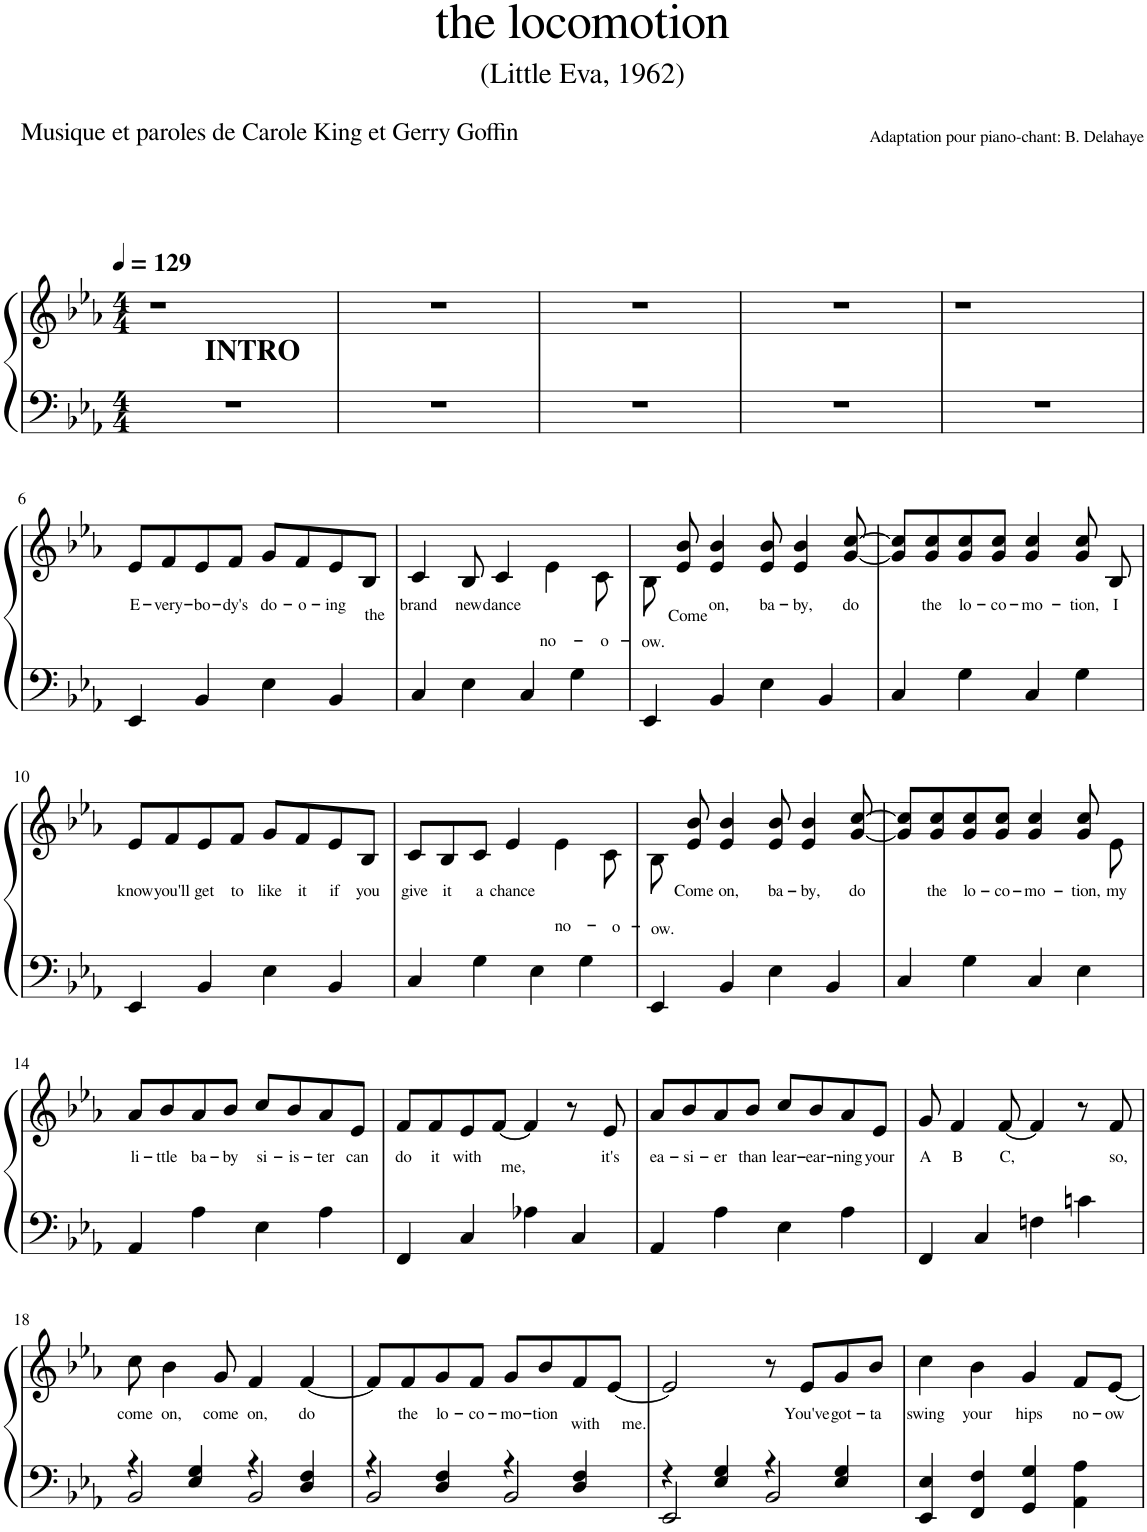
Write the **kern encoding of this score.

**kern	**kern	**text
*part1	*part1	*part1
*staff2	*staff1	*staff1
*I"Piano	*	*
*I'Pno	*	*
*clefF4	*clefG2	*
*k[b-e-a-]	*k[b-e-a-]	*
*M4/4	*M4/4	*
=1	=1	=1
!LO:TX:a:B:t=INTRO	!	!
1r	1r	.
=2	=2	=2
1r	1r	.
=3	=3	=3
1r	1r	.
=4	=4	=4
1r	1r	.
=5	=5	=5
1r	1r	.
!!LO:LB:g=z
=6	=6	=6
!	!	!LO:LY:b
4EE-/	8e-/L	E-
!	!	!LO:LY:b
.	8f/	-very-
!	!	!LO:LY:b
4BB-/	8e-/	-bo-
!	!	!LO:LY:b
.	8f/J	-dy's
!	!	!LO:LY:b
4E-\	8g/L	do-
!	!	!LO:LY:b
.	8f/	-o-
!	!	!LO:LY:b
4BB-/	8e-/	-ing
!	!	!LO:LY:b
.	8B-/J	the
=7	=7	=7
!	!	!LO:LY:b
4C/	4c/	brand
!	!	!LO:LY:b
4E-\	8B-/	new
!	!	!LO:LY:b
.	4c/	dance
4C/	.	.
!	!	!LO:LY:b
.	4e-\	no-
4G\	.	.
!	!	!LO:LY:b
.	8c\	-o-
=8	=8	=8
!	!	!LO:LY:b
4EE-/	8B-\	-ow.
!	!	!LO:LY:b
.	8e-/ 8b-/	Come
!	!	!LO:LY:b
4BB-/	4e-/ 4b-/	on,
!	!	!LO:LY:b
4E-\	8e-/ 8b-/	ba-
!	!	!LO:LY:b
.	4e-/ 4b-/	-by,
4BB-/	.	.
!	!	!LO:LY:b
.	[8g/ [8cc/	do
=9	=9	=9
4C/	8g/] 8cc/]L	.
!	!	!LO:LY:b
.	8g/ 8cc/	the
!	!	!LO:LY:b
4G\	8g/ 8cc/	lo-
!	!	!LO:LY:b
.	8g/ 8cc/J	-co-
!	!	!LO:LY:b
4C/	4g/ 4cc/	-mo-
!	!	!LO:LY:b
4G\	8g/ 8cc/	-tion,
!	!	!LO:LY:b
.	8B-/	I
!!LO:LB:g=z
=10	=10	=10
!	!	!LO:LY:b
4EE-/	8e-/L	know
!	!	!LO:LY:b
.	8f/	you'll
!	!	!LO:LY:b
4BB-/	8e-/	get
!	!	!LO:LY:b
.	8f/J	to
!	!	!LO:LY:b
4E-\	8g/L	like
!	!	!LO:LY:b
.	8f/	it
!	!	!LO:LY:b
4BB-/	8e-/	if
!	!	!LO:LY:b
.	8B-/J	you
=11	=11	=11
!	!	!LO:LY:b
4C/	8c/L	give
!	!	!LO:LY:b
.	8B-/	it
!	!	!LO:LY:b
4G\	8c/J	a
!	!	!LO:LY:b
.	4e-/	chance
4E-\	.	.
!	!	!LO:LY:b
.	4e-\	no-
4G\	.	.
!	!	!LO:LY:b
.	8c\	-o-
=12	=12	=12
!	!	!LO:LY:b
4EE-/	8B-\	-ow.
!	!	!LO:LY:b
.	8e-/ 8b-/	Come
!	!	!LO:LY:b
4BB-/	4e-/ 4b-/	on,
!	!	!LO:LY:b
4E-\	8e-/ 8b-/	ba-
!	!	!LO:LY:b
.	4e-/ 4b-/	-by,
4BB-/	.	.
!	!	!LO:LY:b
.	[8g/ [8cc/	do
=13	=13	=13
4C/	8g/] 8cc/]L	.
!	!	!LO:LY:b
.	8g/ 8cc/	the
!	!	!LO:LY:b
4G\	8g/ 8cc/	lo-
!	!	!LO:LY:b
.	8g/ 8cc/J	-co-
!	!	!LO:LY:b
4C/	4g/ 4cc/	-mo-
!	!	!LO:LY:b
4E-\	8g/ 8cc/	-tion,
!	!	!LO:LY:b
.	8e-\	my
!!LO:LB:g=z
=14	=14	=14
!	!	!LO:LY:b
4AA-/	8a-/L	li-
!	!	!LO:LY:b
.	8b-/	-ttle
!	!	!LO:LY:b
4A-\	8a-/	ba-
!	!	!LO:LY:b
.	8b-/J	-by
!	!	!LO:LY:b
4E-\	8cc/L	-si-
!	!	!LO:LY:b
.	8b-/	-is-
!	!	!LO:LY:b
4A-\	8a-/	-ter
!	!	!LO:LY:b
.	8e-/J	can
=15	=15	=15
!	!	!LO:LY:b
4FF/	8f/L	do
!	!	!LO:LY:b
.	8f/	it
!	!	!LO:LY:b
4C/	8e-/	with
!	!	!LO:LY:b
.	[8f/J	me,
4A-X\	4f/]	.
4C/	8r	.
!	!	!LO:LY:b
.	8e-/	it's
=16	=16	=16
!	!	!LO:LY:b
4AA-/	8a-/L	ea-
!	!	!LO:LY:b
.	8b-/	-si-
!	!	!LO:LY:b
4A-\	8a-/	-er
!	!	!LO:LY:b
.	8b-/J	than
!	!	!LO:LY:b
4E-\	8cc/L	lear-
!	!	!LO:LY:b
.	8b-/	-ear-
!	!	!LO:LY:b
4A-\	8a-/	-ning
!	!	!LO:LY:b
.	8e-/J	your
=17	=17	=17
!	!	!LO:LY:b
4FF/	8g/	A
!	!	!LO:LY:b
.	4f/	B
4C/	.	.
!	!	!LO:LY:b
.	[8f/	C,
4Fn\	4f/]	.
4cn\	8r	.
!	!	!LO:LY:b
.	8f/	so,
!!LO:LB:g=z
=18	=18	=18
*^	*	*
!	!	!	!LO:LY:b
4r	2BB-/	8cc\	come
!	!	!	!LO:LY:b
.	.	4b-\	on,
4E-/ 4G/	.	.	.
!	!	!	!LO:LY:b
.	.	8g/	come
!	!	!	!LO:LY:b
4r	2BB-/	4f/	on,
!	!	!	!LO:LY:b
4D/ 4F/	.	[4f/	do
=19	=19	=19	=19
4r	2BB-/	8f/L]	.
!	!	!	!LO:LY:b
.	.	8f/	the
!	!	!	!LO:LY:b
4D/ 4F/	.	8g/	lo-
!	!	!	!LO:LY:b
.	.	8f/J	-co-
!	!	!	!LO:LY:b
4r	2BB-/	8g/L	-mo-
!	!	!	!LO:LY:b
.	.	8b-/	-tion
!	!	!	!LO:LY:b
4D/ 4F/	.	8f/	with
!	!	!	!LO:LY:b
.	.	[8e-/J	me.
=20	=20	=20	=20
4r	2EE-/	2e-/]	.
4E-/ 4G/	.	.	.
4r	2BB-/	8r	.
!	!	!	!LO:LY:b
.	.	8e-/L	You've
!	!	!	!LO:LY:b
4E-/ 4G/	.	8g/	got-
!	!	!	!LO:LY:b
.	.	8b-/J	-ta
*v	*v	*	*
=21	=21	=21
!	!	!LO:LY:b
4EE-/ 4E-/	4cc\	swing
!	!	!LO:LY:b
4FF/ 4F/	4b-\	your
!	!	!LO:LY:b
4GG/ 4G/	4g/	hips
!	!	!LO:LY:b
4AA-\ 4A-\	8f/L	no-
!	!	!LO:LY:b
.	[8e-/J	-ow
=	=	=
*-	*-	*-
